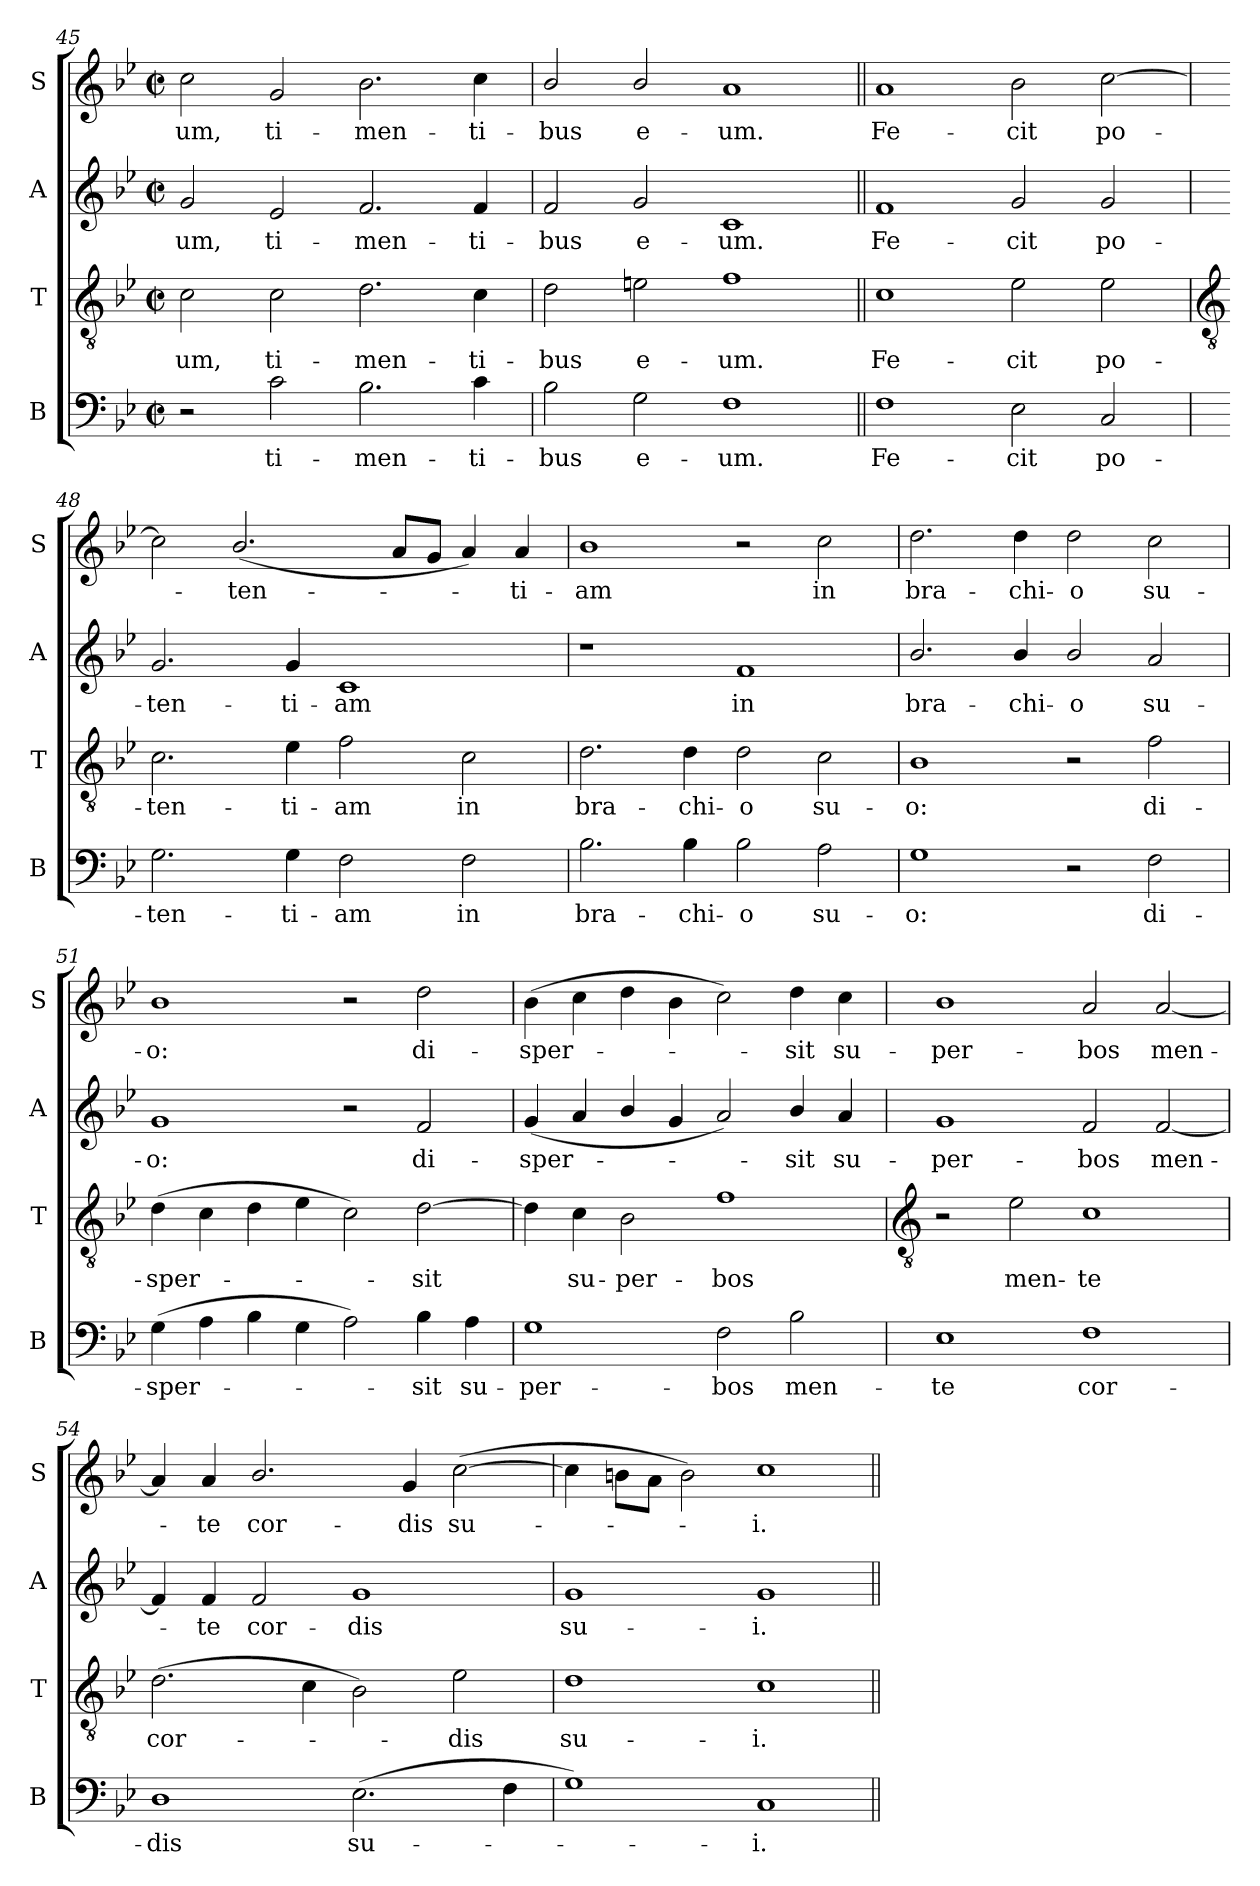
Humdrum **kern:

**kern	**text	**kern	**text	**kern	**text	**kern	**text
*part4	*part4	*part3	*part3	*part2	*part2	*part1	*part1
*staff4	*staff4	*staff3	*staff3	*staff2	*staff2	*staff1	*staff1
*I"B	*	*I"T	*	*I"A	*	*I"S	*
*I'B	*	*I'T	*	*I'A	*	*I'S	*
*clefF4	*	*clefGv2	*	*clefG2	*	*clefG2	*
*k[b-e-]	*	*k[b-e-]	*	*k[b-e-]	*	*k[b-e-]	*
*B-:	*	*B-:	*	*B-:	*	*B-:	*
*M4/2	*	*M4/2	*	*M4/2	*	*M4/2	*
*met(c|)	*	*met(c|)	*	*met(c|)	*	*met(c|)	*
=45	=45	=45	=45	=45	=45	=45	=45
!	!	!	!LO:LY:b	!	!LO:LY:b	!	!LO:LY:b
2r	.	2c	-um,	2g	-um,	2cc	-um,
!	!LO:LY:b	!	!LO:LY:b	!	!LO:LY:b	!	!LO:LY:b
2c	ti-	2c	ti-	2e-	ti-	2g	ti-
!	!LO:LY:b	!	!LO:LY:b	!	!LO:LY:b	!	!LO:LY:b
2.B-	-men-	2.d	-men-	2.f	-men-	2.b-	-men-
!	!LO:LY:b	!	!LO:LY:b	!	!LO:LY:b	!	!LO:LY:b
4c	-ti-	4c	-ti-	4f	-ti-	4cc	-ti-
=46	=46	=46	=46	=46	=46	=46	=46
!	!LO:LY:b	!	!LO:LY:b	!	!LO:LY:b	!	!LO:LY:b
2B-	-bus	2d	-bus	2f	-bus	2b-/	-bus
!	!LO:LY:b	!	!LO:LY:b	!	!LO:LY:b	!	!LO:LY:b
2G	e-	2en	e-	2g	e-	2b-/	e-
!	!LO:LY:b	!	!LO:LY:b	!	!LO:LY:b	!	!LO:LY:b
1F	-um.	1f	-um.	1c	-um.	1a	-um.
=47||	=47||	=47||	=47||	=47||	=47||	=47||	=47||
!	!LO:LY:b	!	!LO:LY:b	!	!LO:LY:b	!	!LO:LY:b
1F	Fe-	1c	Fe-	1f	Fe-	1a	Fe-
!	!LO:LY:b	!	!LO:LY:b	!	!LO:LY:b	!	!LO:LY:b
2E-	-cit	2e-	-cit	2g	-cit	2b-	-cit
!	!LO:LY:b	!	!LO:LY:b	!	!LO:LY:b	!	!LO:LY:b
2C	po-	2e-	po-	2g	po-	[2cc	po-
!!LO:LB:g=z
=48	=48	=48	=48	=48	=48	=48	=48
*	*	*clefGv2	*	*	*	*	*
!	!LO:LY:b	!	!LO:LY:b	!	!LO:LY:b	!	!
2.G	-ten-	2.c	-ten-	2.g	-ten-	2cc]	.
!	!	!	!	!	!	!	!LO:LY:b
.	.	.	.	.	.	(<2.b-/	ten-
!	!LO:LY:b	!	!LO:LY:b	!	!LO:LY:b	!	!
4G	-ti-	4e-	-ti-	4g	-ti-	.	.
!	!LO:LY:b	!	!LO:LY:b	!	!LO:LY:b	!	!
2F	-am	2f	-am	1c	-am	.	.
.	.	.	.	.	.	8aL	.
.	.	.	.	.	.	8gJ	.
!	!LO:LY:b	!	!LO:LY:b	!	!	!	!
2F	in	2c	in	.	.	4a)	.
!	!	!	!	!	!	!	!LO:LY:b
.	.	.	.	.	.	4a	ti-
=49	=49	=49	=49	=49	=49	=49	=49
!	!LO:LY:b	!	!LO:LY:b	!	!	!	!LO:LY:b
2.B-	bra-	2.d	bra-	1r	.	1b-	-am
!	!LO:LY:b	!	!LO:LY:b	!	!	!	!
4B-	-chi-	4d	-chi-	.	.	.	.
!	!LO:LY:b	!	!LO:LY:b	!	!LO:LY:b	!	!
2B-	-o	2d	-o	1f	in	2r	.
!	!LO:LY:b	!	!LO:LY:b	!	!	!	!LO:LY:b
2A	su-	2c	su-	.	.	2cc	in
=50	=50	=50	=50	=50	=50	=50	=50
!	!LO:LY:b	!	!LO:LY:b	!	!LO:LY:b	!	!LO:LY:b
1G	-o:	1B-	-o:	2.b-/	bra-	2.dd	bra-
!	!	!	!	!	!LO:LY:b	!	!LO:LY:b
.	.	.	.	4b-/	-chi-	4dd	-chi-
!	!	!	!	!	!LO:LY:b	!	!LO:LY:b
2r	.	2r	.	2b-/	-o	2dd	-o
!	!LO:LY:b	!	!LO:LY:b	!	!LO:LY:b	!	!LO:LY:b
2F	di-	2f	di-	2a	su-	2cc	su-
=51	=51	=51	=51	=51	=51	=51	=51
!	!LO:LY:b	!	!LO:LY:b	!	!LO:LY:b	!	!LO:LY:b
(>4G	-sper-	(>4d	-sper-	1g	-o:	1b-	-o:
4A	.	4c	.	.	.	.	.
4B-	.	4d	.	.	.	.	.
4G	.	4e-	.	.	.	.	.
2A)	.	2c)	.	2r	.	2r	.
!	!LO:LY:b	!	!LO:LY:b	!	!LO:LY:b	!	!LO:LY:b
4B-	sit	[2d	sit	2f	di-	2dd	di-
!	!LO:LY:b	!	!	!	!	!	!
4A	su-	.	.	.	.	.	.
=52	=52	=52	=52	=52	=52	=52	=52
!	!LO:LY:b	!	!	!	!LO:LY:b	!	!LO:LY:b
1G	-per-	4d]	.	(<4g	-sper-	(>4b-	-sper-
!	!	!	!LO:LY:b	!	!	!	!
.	.	4c	su-	4a	.	4cc	.
!	!	!	!LO:LY:b	!	!	!	!
.	.	2B-	-per-	4b-/	.	4dd	.
.	.	.	.	4g	.	4b-	.
!	!LO:LY:b	!	!LO:LY:b	!	!	!	!
2F	-bos	1f	-bos	2a)	.	2cc)	.
!	!LO:LY:b	!	!	!	!LO:LY:b	!	!LO:LY:b
2B-	men-	.	.	4b-/	sit	4dd	sit
!	!	!	!	!	!LO:LY:b	!	!LO:LY:b
.	.	.	.	4a	su-	4cc	su-
!!LO:LB:g=z
=53	=53	=53	=53	=53	=53	=53	=53
*	*	*clefGv2	*	*	*	*	*
!	!LO:LY:b	!	!	!	!LO:LY:b	!	!LO:LY:b
1E-	-te	2r	.	1g	-per-	1b-	-per-
!	!	!	!LO:LY:b	!	!	!	!
.	.	2e-	men-	.	.	.	.
!	!LO:LY:b	!	!LO:LY:b	!	!LO:LY:b	!	!LO:LY:b
1F	cor-	1c	-te	2f	-bos	2a	-bos
!	!	!	!	!	!LO:LY:b	!	!LO:LY:b
.	.	.	.	[2f	men-	[2a	men-
=54	=54	=54	=54	=54	=54	=54	=54
!	!LO:LY:b	!	!LO:LY:b	!	!	!	!
1D	-dis	(>2.d	cor-	4f]	.	4a]	.
!	!	!	!	!	!LO:LY:b	!	!LO:LY:b
.	.	.	.	4f	te	4a	te
!	!	!	!	!	!LO:LY:b	!	!LO:LY:b
.	.	.	.	2f	cor-	2.b-/	cor-
.	.	4c	.	.	.	.	.
!	!LO:LY:b	!	!	!	!LO:LY:b	!	!
(>2.E-	su-	2B-)	.	1g	-dis	.	.
!	!	!	!	!	!	!	!LO:LY:b
.	.	.	.	.	.	4g	-dis
!	!	!	!LO:LY:b	!	!	!	!LO:LY:b
.	.	2e-	dis	.	.	(>[2cc	su-
4F	.	.	.	.	.	.	.
=55	=55	=55	=55	=55	=55	=55	=55
!	!	!	!LO:LY:b	!	!LO:LY:b	!	!
1G)	.	1d	su-	1g	su-	4cc]	.
.	.	.	.	.	.	8bn\L	.
.	.	.	.	.	.	8a\J	.
.	.	.	.	.	.	2b)	.
!	!LO:LY:b	!	!LO:LY:b	!	!LO:LY:b	!	!LO:LY:b
1C	i.	1c	-i.	1g	-i.	1cc	i.
=||	=||	=||	=||	=||	=||	=||	=||
*-	*-	*-	*-	*-	*-	*-	*-
